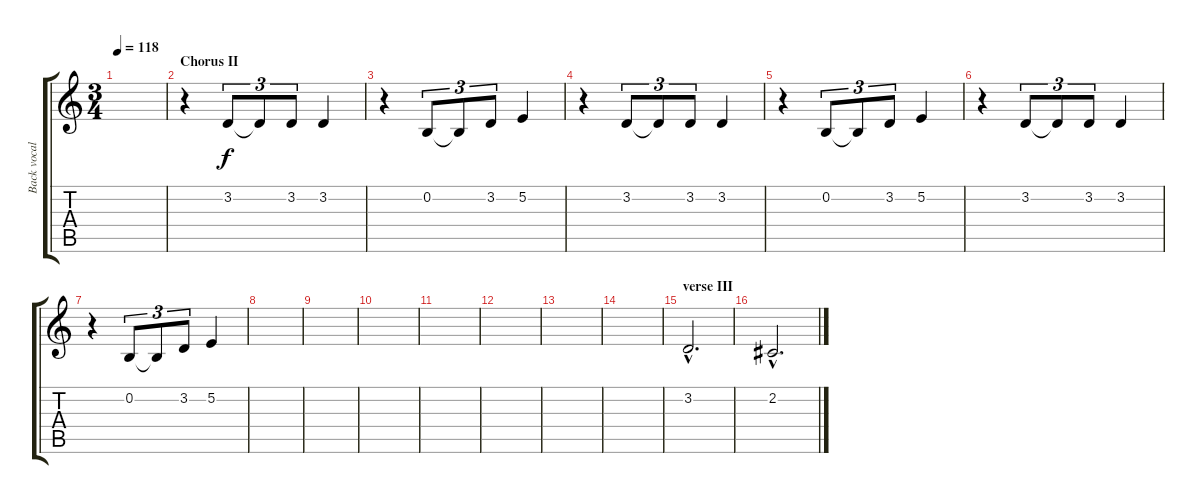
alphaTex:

\track ("Back vocals" "Back vocal") {instrument choiraahs}
\staff {score tabs}
\tuning (E4 B3 G3 D3 A2 E2) {hide}
\ts (3 4)
\tempo 118
\clef g2
\ks c
|
\section ("" "Chorus II")
r.4 3.2.8{tu (3 2)} 3.2{t}.8{tu (3 2)} 3.2.8{tu (3 2)} 3.2.4 |
r.4 0.2.8{tu (3 2)} 0.2{t}.8{tu (3 2)} 3.2.8{tu (3 2)} 5.2.4 |
r.4 3.2.8{tu (3 2)} 3.2{t}.8{tu (3 2)} 3.2.8{tu (3 2)} 3.2.4 |
r.4 0.2.8{tu (3 2)} 0.2{t}.8{tu (3 2)} 3.2.8{tu (3 2)} 5.2.4 |
r.4 3.2.8{tu (3 2)} 3.2{t}.8{tu (3 2)} 3.2.8{tu (3 2)} 3.2.4 |
r.4 0.2.8{tu (3 2)} 0.2{t}.8{tu (3 2)} 3.2.8{tu (3 2)} 5.2.4 |
|
|
|
|
|
|
|
\section ("" "verse III")
3.2{hac}.2{d} |
2.2{hac}.2{d}
